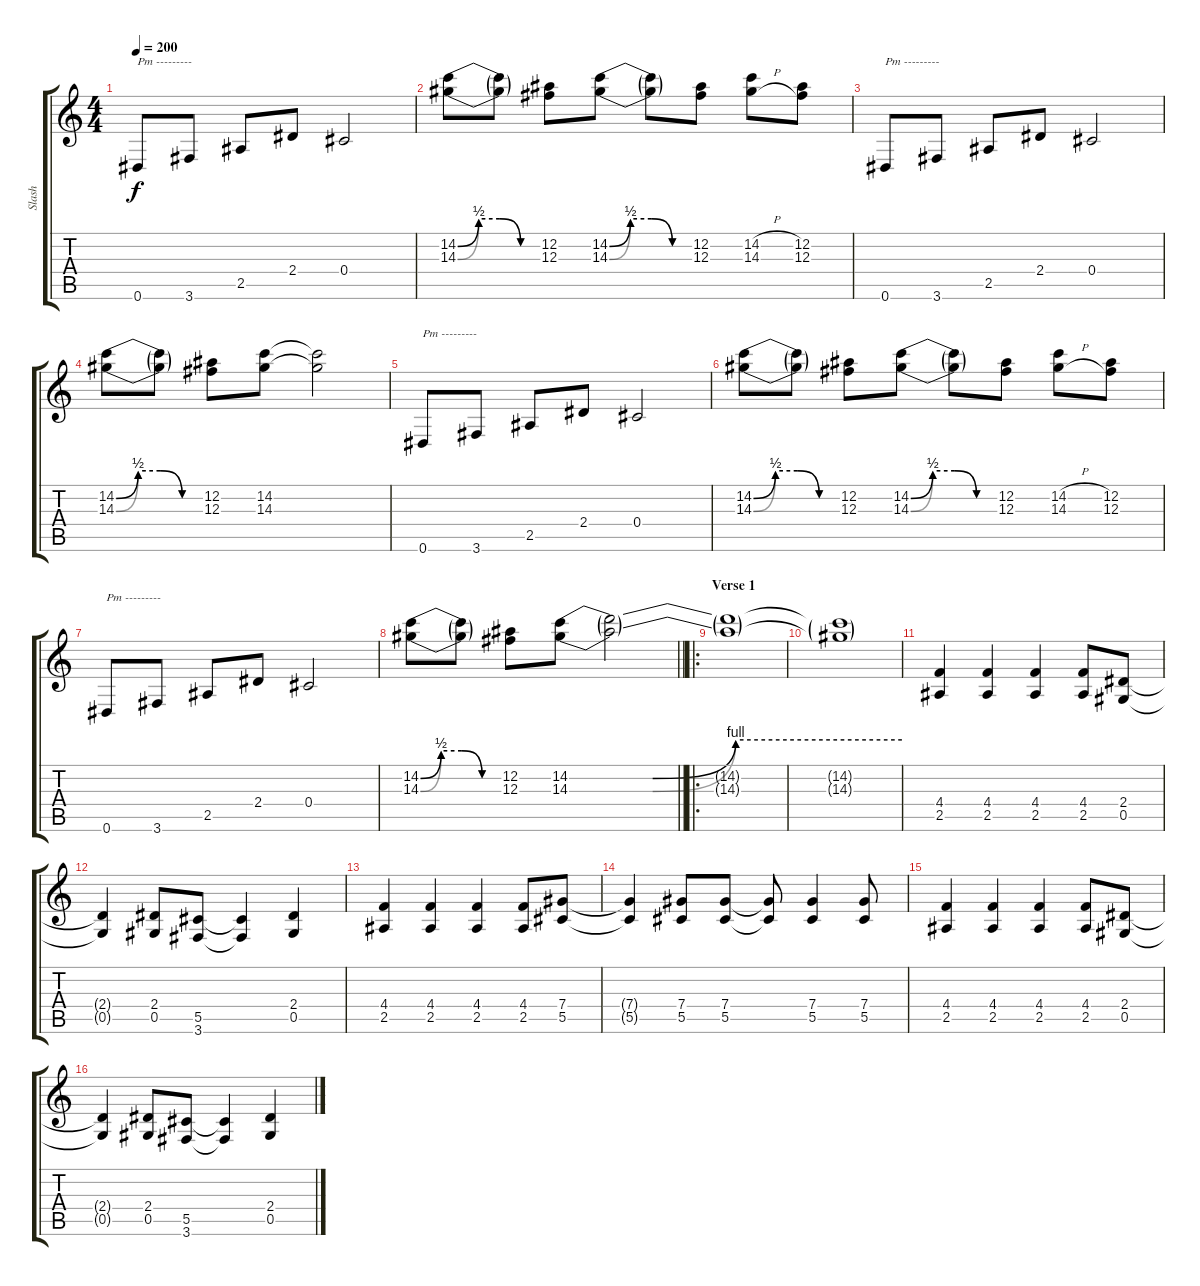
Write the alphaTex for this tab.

\track ("Slash" "Slash") {instrument distortionguitar}
\staff {score tabs}
\tuning (Eb4 Bb3 Gb3 Db3 Ab2 Eb2) {hide}
\ts (4 4)
\tempo 200
\clef g2
\ks c
0.6.8{txt "Pm ---------" dy f} 3.6.8 2.5.8 2.4.8 0.4.2 |
(14.2{be (custom 0 0 15 2 30 2 45 0 60 0)} 14.3{be (custom 0 0 15 2 30 2 45 0 60 0)}).8 (14.2{t} 14.3{t}).8 (12.2 12.3).8 (14.2{be (custom 0 0 15 2 30 2 45 0 60 0)} 14.3{be (custom 0 0 15 2 30 2 45 0 60 0)}).8 (14.2{t} 14.3{t}).8 (12.2 12.3).8 (14.2{h} 14.3{h}).8 (12.2 12.3).8 |
0.6.8{txt "Pm ---------"} 3.6.8 2.5.8 2.4.8 0.4.2 |
(14.2{be (custom 0 0 15 2 30 2 45 0 60 0)} 14.3{be (custom 0 0 15 2 30 2 45 0 60 0)}).8 (14.2{t} 14.3{t}).8 (12.2 12.3).8 (14.2 14.3).8 (14.2{t} 14.3{t}).2 |
0.6.8{txt "Pm ---------"} 3.6.8 2.5.8 2.4.8 0.4.2 |
(14.2{be (custom 0 0 15 2 30 2 45 0 60 0)} 14.3{be (custom 0 0 15 2 30 2 45 0 60 0)}).8 (14.2{t} 14.3{t}).8 (12.2 12.3).8 (14.2{be (custom 0 0 15 2 30 2 45 0 60 0)} 14.3{be (custom 0 0 15 2 30 2 45 0 60 0)}).8 (14.2{t} 14.3{t}).8 (12.2 12.3).8 (14.2{h} 14.3{h}).8 (12.2 12.3).8 |
0.6.8{txt "Pm ---------"} 3.6.8 2.5.8 2.4.8 0.4.2 |
\barLineRight lightlight
(14.2{be (custom 0 0 15 2 30 2 45 0 60 0)} 14.3{be (custom 0 0 15 2 30 2 45 0 60 0)}).8 (14.2{t} 14.3{t}).8 (12.2 12.3).8 (14.2{be (custom 0 0 15 0 30 4 60 4)} 14.3{be (custom 0 0 15 0 30 4 60 4)}).8 (14.2{t} 14.3{t}).2 |
\ro
\section ("" "Verse 1")
(14.2{t} 14.3{t}).1 |
(14.2{t} 14.3{t}).1 |
(4.4 2.5).4 (4.4 2.5).4 (4.4 2.5).4 (4.4 2.5).8 (2.4 0.5).8 |
(2.4{t} 0.5{t}).4 (2.4 0.5).8 (5.5 3.6).8 (5.5{t} 3.6{t}).4 (2.4 0.5).4 |
(4.4 2.5).4 (4.4 2.5).4 (4.4 2.5).4 (4.4 2.5).8 (7.4 5.5).8 |
(7.4{t} 5.5{t}).4 (7.4 5.5).8 (7.4 5.5).8 (7.4{t} 5.5{t}).8 (7.4 5.5).4 (7.4 5.5).8 |
(4.4 2.5).4 (4.4 2.5).4 (4.4 2.5).4 (4.4 2.5).8 (2.4 0.5).8 |
(2.4{t} 0.5{t}).4 (2.4 0.5).8 (5.5 3.6).8 (5.5{t} 3.6{t}).4 (2.4 0.5).4
